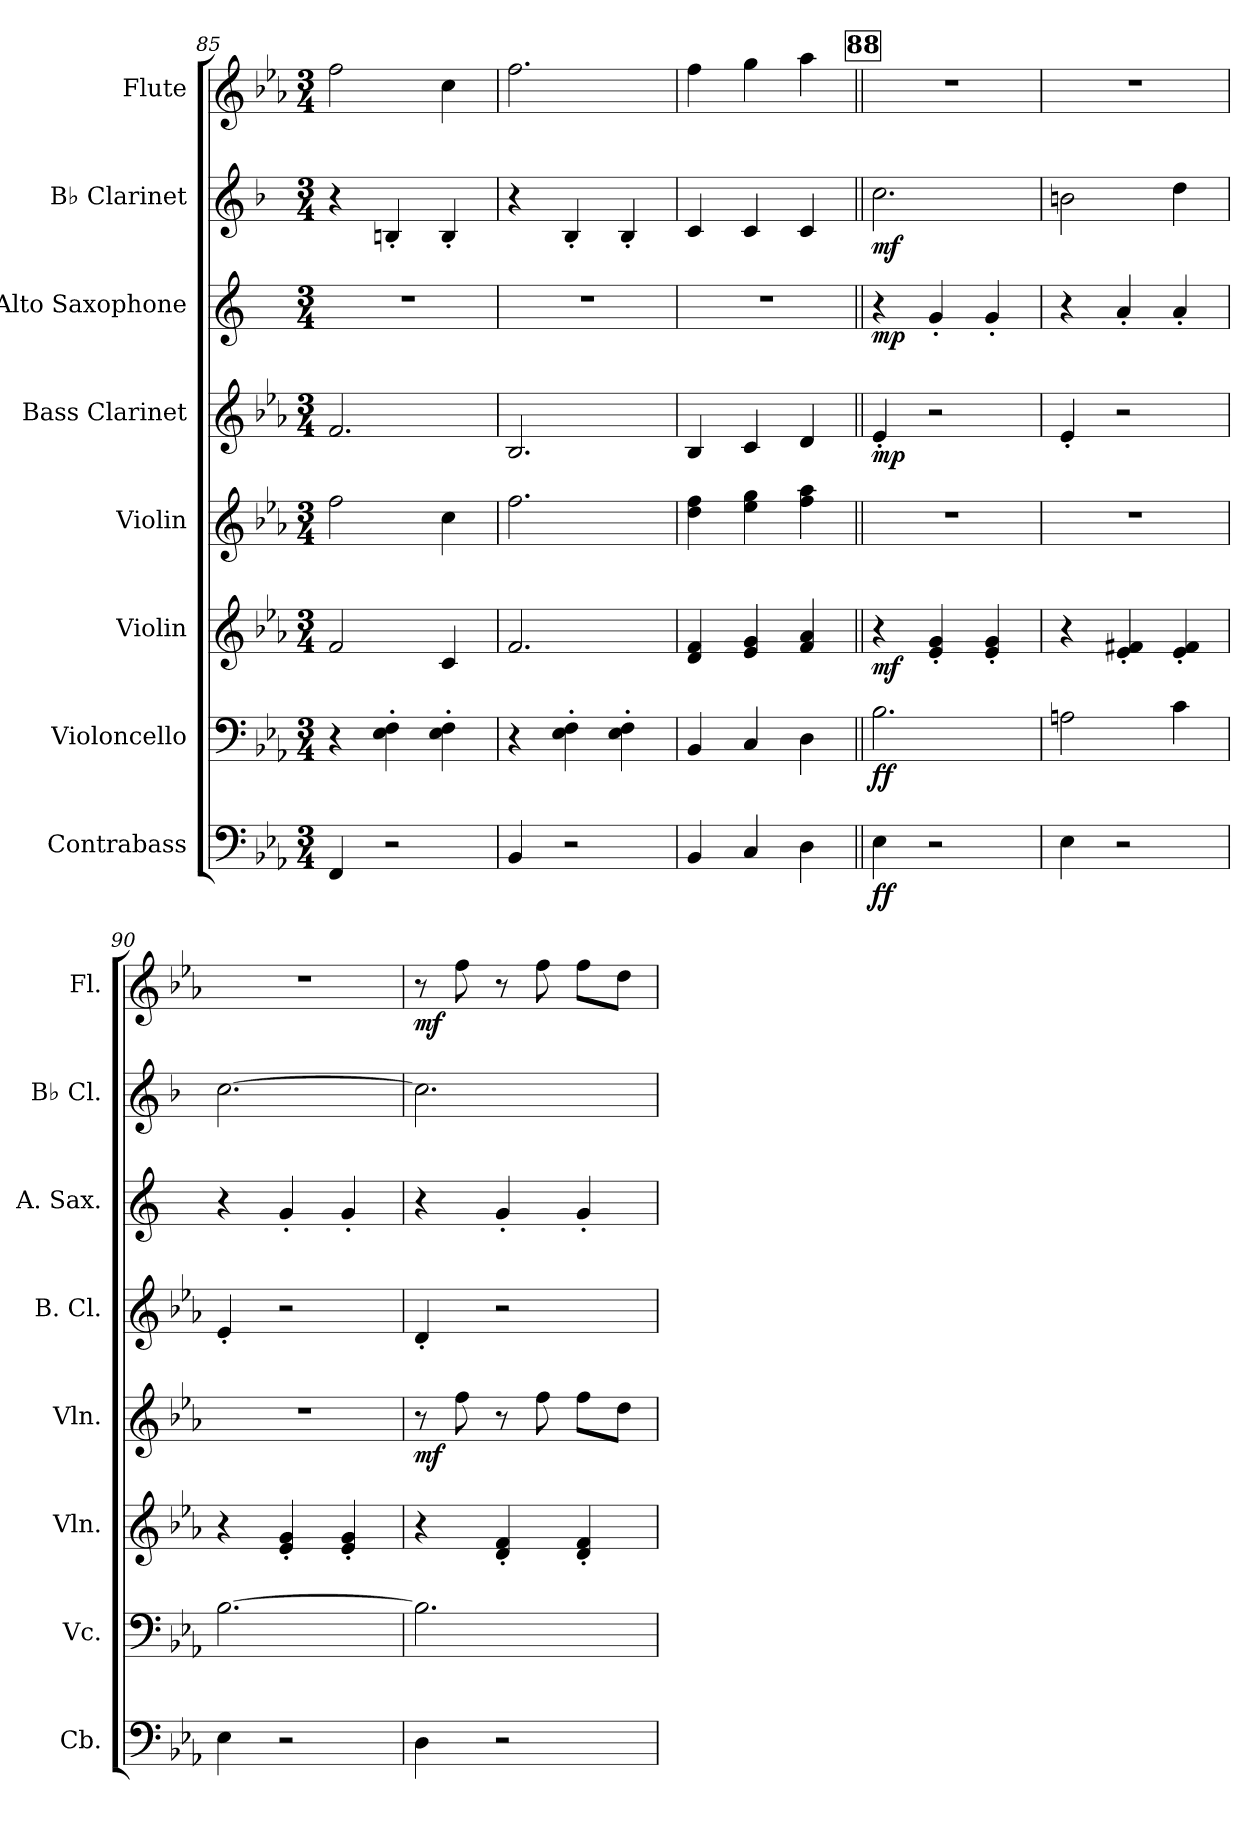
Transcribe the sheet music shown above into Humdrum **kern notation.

**kern	**dynam	**kern	**dynam	**kern	**dynam	**kern	**dynam	**kern	**dynam	**kern	**dynam	**kern	**dynam	**kern	**dynam
*part8	*part8	*part7	*part7	*part6	*part6	*part5	*part5	*part4	*part4	*part3	*part3	*part2	*part2	*part1	*part1
*staff8	*staff8	*staff7	*staff7	*staff6	*staff6	*staff5	*staff5	*staff4	*staff4	*staff3	*staff3	*staff2	*staff2	*staff1	*staff1
*I"Contrabass	*	*I"Violoncello	*	*I"Violin	*	*I"Violin	*	*I"Bass Clarinet	*	*I"Alto Saxophone	*	*I"B♭ Clarinet	*	*I"Flute	*
*I'Cb.	*	*I'Vc.	*	*I'Vln.	*	*I'Vln.	*	*I'B. Cl.	*	*I'A. Sax.	*	*I'B♭ Cl.	*	*I'Fl.	*
*clefF4	*	*clefF4	*	*clefG2	*	*clefG2	*	*clefG2	*	*clefG2	*	*clefG2	*	*clefG2	*
*ITrd7c12	*	*	*	*	*	*	*	*ITrd8c14	*	*ITrd5c9	*	*ITrd1c2	*	*	*
*k[b-e-a-]	*	*k[b-e-a-]	*	*k[b-e-a-]	*	*k[b-e-a-]	*	*k[b-e-a-]	*	*k[b-e-a-]	*	*k[b-e-a-]	*	*k[b-e-a-]	*
*M3/4	*	*M3/4	*	*M3/4	*	*M3/4	*	*M3/4	*	*M3/4	*	*M3/4	*	*M3/4	*
=85	=85	=85	=85	=85	=85	=85	=85	=85	=85	=85	=85	=85	=85	=85	=85
4FFF/	.	4r	.	2f/	.	2ff\	.	2.F/	.	2.r	.	4r	.	2ff\	.
2r	.	4E-\' 4F\'	.	.	.	.	.	.	.	.	.	4An'/	.	.	.
.	.	4E-\' 4F\'	.	4c/	.	4cc\	.	.	.	.	.	4A'/	.	4cc\	.
!!LO:PB:g=z
=86	=86	=86	=86	=86	=86	=86	=86	=86	=86	=86	=86	=86	=86	=86	=86
4BBB-/	.	4r	.	2.f/	.	2.ff\	.	2.BB-/	.	2.r	.	4r	.	2.ff\	.
2r	.	4E-\' 4F\'	.	.	.	.	.	.	.	.	.	4A-'/	.	.	.
.	.	4E-\' 4F\'	.	.	.	.	.	.	.	.	.	4A-'/	.	.	.
=87	=87	=87	=87	=87	=87	=87	=87	=87	=87	=87	=87	=87	=87	=87	=87
4BBB-/	.	4BB-/	.	4d/ 4f/	.	4dd\ 4ff\	.	4BB-/	.	2.r	.	4B-/	.	4ff\	.
4CC/	.	4C/	.	4e-/ 4g/	.	4ee-\ 4gg\	.	4C/	.	.	.	4B-/	.	4gg\	.
4DD\	.	4D\	.	4f/ 4a-/	.	4ff\ 4aa-\	.	4D/	.	.	.	4B-/	.	4aa-\	.
!!LO:REH:place=s1:a:B:fs=14:t=88
=88||	=88||	=88||	=88||	=88||	=88||	=88||	=88||	=88||	=88||	=88||	=88||	=88||	=88||	=88||	=88||
!	!LO:DY:b	!	!LO:DY:b	!	!LO:DY:b	!	!	!	!LO:DY:b	!	!LO:DY:b	!	!LO:DY:b	!	!
4EE-\	ff	2.B-\	ff	4r	mf	2.r	.	4E-'/	mp	4r	mp	2.b-\	mf	2.r	.
2r	.	.	.	4e-/' 4g/'	.	.	.	2r	.	4B-'/	.	.	.	.	.
.	.	.	.	4e-/' 4g/'	.	.	.	.	.	4B-'/	.	.	.	.	.
=89	=89	=89	=89	=89	=89	=89	=89	=89	=89	=89	=89	=89	=89	=89	=89
4EE-\	.	2An\	.	4r	.	2.r	.	4E-'/	.	4r	.	2an\	.	2.r	.
2r	.	.	.	4e-/' 4f#X/'	.	.	.	2r	.	4c'/	.	.	.	.	.
.	.	4c\	.	4e-/' 4f#/'	.	.	.	.	.	4c'/	.	4cc\	.	.	.
=90	=90	=90	=90	=90	=90	=90	=90	=90	=90	=90	=90	=90	=90	=90	=90
4EE-\	.	[2.B-\	.	4r	.	2.r	.	4E-'/	.	4r	.	[2.b-\	.	2.r	.
2r	.	.	.	4e-/' 4g/'	.	.	.	2r	.	4B-'/	.	.	.	.	.
.	.	.	.	4e-/' 4g/'	.	.	.	.	.	4B-'/	.	.	.	.	.
=91	=91	=91	=91	=91	=91	=91	=91	=91	=91	=91	=91	=91	=91	=91	=91
!	!	!	!	!	!	!	!LO:DY:b	!	!	!	!	!	!	!	!LO:DY:b
4DD\	.	2.B-\]	.	4r	.	8r	mf	4D'/	.	4r	.	2.b-\]	.	8r	mf
.	.	.	.	.	.	8ff\	.	.	.	.	.	.	.	8ff\	.
2r	.	.	.	4d/' 4f/'	.	8r	.	2r	.	4B-'/	.	.	.	8r	.
.	.	.	.	.	.	8ff\	.	.	.	.	.	.	.	8ff\	.
.	.	.	.	4d/' 4f/'	.	8ff\L	.	.	.	4B-'/	.	.	.	8ff\L	.
.	.	.	.	.	.	8dd\J	.	.	.	.	.	.	.	8dd\J	.
=	=	=	=	=	=	=	=	=	=	=	=	=	=	=	=
*-	*-	*-	*-	*-	*-	*-	*-	*-	*-	*-	*-	*-	*-	*-	*-
